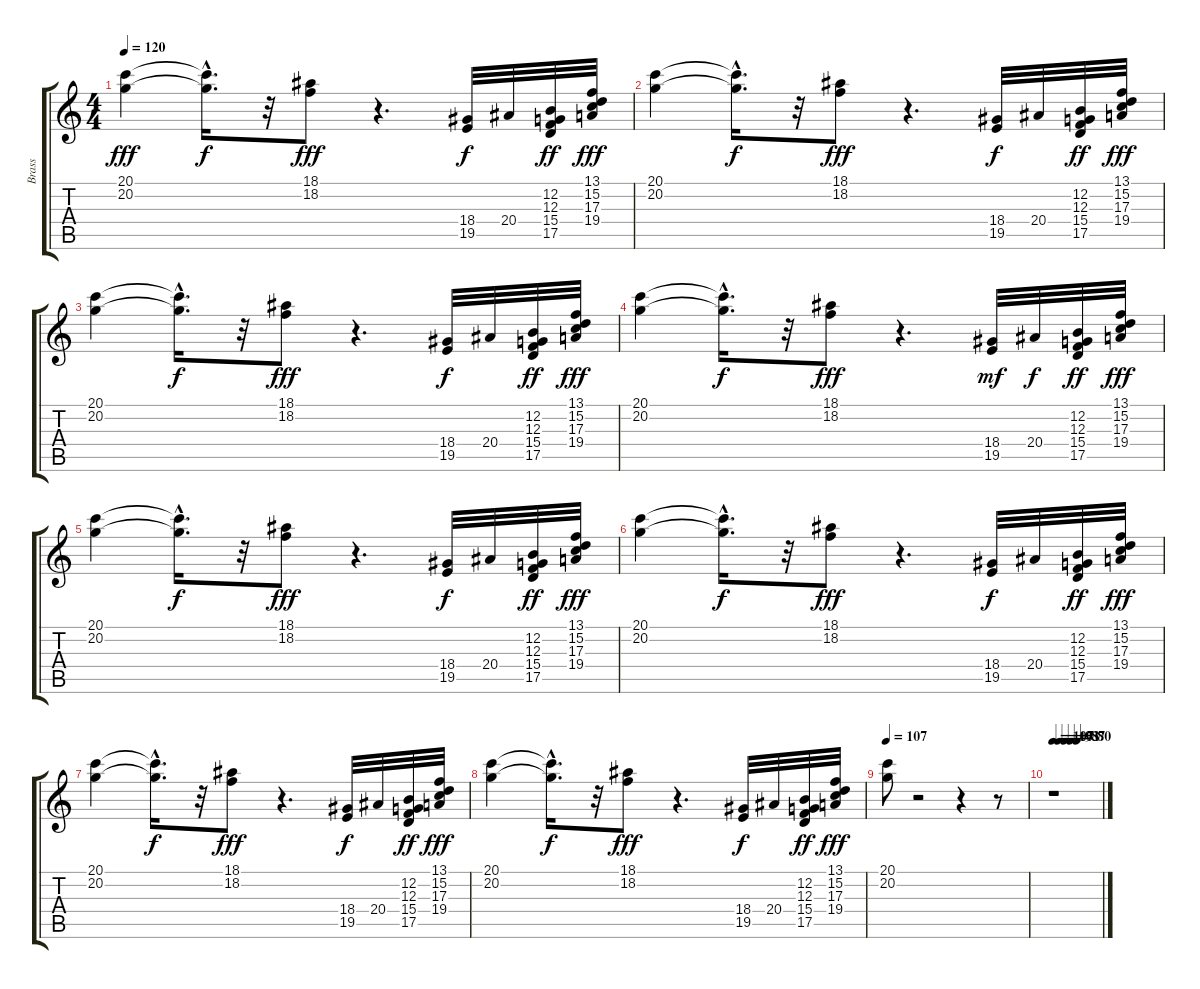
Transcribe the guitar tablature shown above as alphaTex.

\track ("Brass" "Brass") {instrument lead5charang}
\staff {score tabs}
\tuning (E4 B3 G3 D3 A2 E2) {hide}
\ts (4 4)
\tempo 120
\clef g2
\ks c
(20.1 20.2).4{dy fff} (20.1{hac t} 20.2{hac t}).16{d dy f} r.32 (18.1 18.2).8{dy fff} r.4{d} (18.4 19.5).32{dy f} 20.4.32 (12.2 12.3 15.4 17.5).32{dy ff} (13.1 15.2 17.3 19.4).32{dy fff} |
(20.1 20.2).4 (20.1{hac t} 20.2{hac t}).16{d dy f} r.32 (18.1 18.2).8{dy fff} r.4{d} (18.4 19.5).32{dy f} 20.4.32 (12.2 12.3 15.4 17.5).32{dy ff} (13.1 15.2 17.3 19.4).32{dy fff} |
(20.1 20.2).4 (20.1{hac t} 20.2{hac t}).16{d dy f} r.32 (18.1 18.2).8{dy fff} r.4{d} (18.4 19.5).32{dy f} 20.4.32 (12.2 12.3 15.4 17.5).32{dy ff} (13.1 15.2 17.3 19.4).32{dy fff} |
(20.1 20.2).4 (20.1{hac t} 20.2{hac t}).16{d dy f} r.32 (18.1 18.2).8{dy fff} r.4{d} (18.4 19.5).32{dy mf} 20.4.32{dy f} (12.2 12.3 15.4 17.5).32{dy ff} (13.1 15.2 17.3 19.4).32{dy fff} |
(20.1 20.2).4 (20.1{hac t} 20.2{hac t}).16{d dy f} r.32 (18.1 18.2).8{dy fff} r.4{d} (18.4 19.5).32{dy f} 20.4.32 (12.2 12.3 15.4 17.5).32{dy ff} (13.1 15.2 17.3 19.4).32{dy fff} |
(20.1 20.2).4 (20.1{hac t} 20.2{hac t}).16{d dy f} r.32 (18.1 18.2).8{dy fff} r.4{d} (18.4 19.5).32{dy f} 20.4.32 (12.2 12.3 15.4 17.5).32{dy ff} (13.1 15.2 17.3 19.4).32{dy fff} |
(20.1 20.2).4 (20.1{hac t} 20.2{hac t}).16{d dy f} r.32 (18.1 18.2).8{dy fff} r.4{d} (18.4 19.5).32{dy f} 20.4.32 (12.2 12.3 15.4 17.5).32{dy ff} (13.1 15.2 17.3 19.4).32{dy fff} |
(20.1 20.2).4 (20.1{hac t} 20.2{hac t}).16{d dy f} r.32 (18.1 18.2).8{dy fff} r.4{d} (18.4 19.5).32{dy f} 20.4.32 (12.2 12.3 15.4 17.5).32{dy ff} (13.1 15.2 17.3 19.4).32{dy fff} |
\tempo 107
(20.1 20.2).8 r.2 r.4 r.8 |
\tempo 107
\tempo (101 0.125)
\tempo (93 0.25)
\tempo (87 0.375)
\tempo (80 0.5)
r.1
